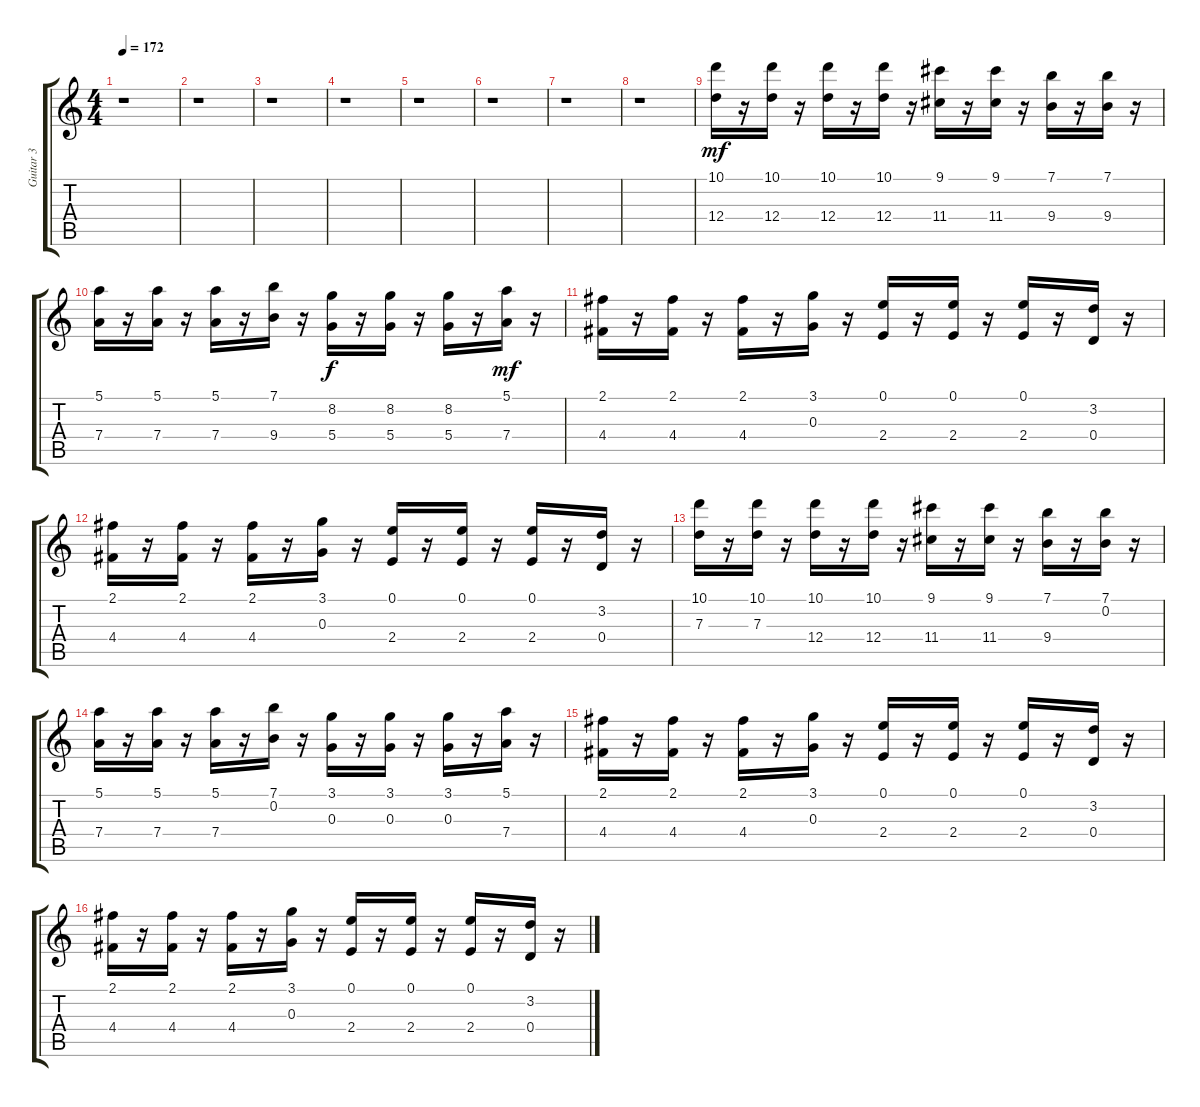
\track ("Guitar 3" "Guitar 3") {instrument distortionguitar}
\staff {score tabs}
\tuning (E4 B3 G3 D3 A2 E2) {hide}
\ts (4 4)
\tempo 172
\clef g2
\ks c
r.1{dy mf} |
r.1 |
r.1 |
r.1 |
r.1 |
r.1 |
r.1 |
r.1 |
(10.1 12.4).16 r.16 (10.1 12.4).16 r.16 (10.1 12.4).16 r.16 (10.1 12.4).16 r.16 (9.1 11.4).16 r.16 (9.1 11.4).16 r.16 (7.1 9.4).16 r.16 (7.1 9.4).16 r.16 |
(5.1 7.4).16 r.16 (5.1 7.4).16 r.16 (5.1 7.4).16 r.16 (7.1 9.4).16 r.16 (8.2 5.4).16{dy f} r.16 (8.2 5.4).16 r.16 (8.2 5.4).16 r.16 (5.1 7.4).16{dy mf} r.16 |
(2.1 4.4).16 r.16 (2.1 4.4).16 r.16 (2.1 4.4).16 r.16 (3.1 0.3).16 r.16 (0.1 2.4).16 r.16 (0.1 2.4).16 r.16 (0.1 2.4).16 r.16 (3.2 0.4).16 r.16 |
(2.1 4.4).16 r.16 (2.1 4.4).16 r.16 (2.1 4.4).16 r.16 (3.1 0.3).16 r.16 (0.1 2.4).16 r.16 (0.1 2.4).16 r.16 (0.1 2.4).16 r.16 (3.2 0.4).16 r.16 |
(10.1 7.3).16 r.16 (10.1 7.3).16 r.16 (10.1 12.4).16 r.16 (10.1 12.4).16 r.16 (9.1 11.4).16 r.16 (9.1 11.4).16 r.16 (7.1 9.4).16 r.16 (7.1 0.2).16 r.16 |
(5.1 7.4).16 r.16 (5.1 7.4).16 r.16 (5.1 7.4).16 r.16 (7.1 0.2).16 r.16 (3.1 0.3).16 r.16 (3.1 0.3).16 r.16 (3.1 0.3).16 r.16 (5.1 7.4).16 r.16 |
(2.1 4.4).16 r.16 (2.1 4.4).16 r.16 (2.1 4.4).16 r.16 (3.1 0.3).16 r.16 (0.1 2.4).16 r.16 (0.1 2.4).16 r.16 (0.1 2.4).16 r.16 (3.2 0.4).16 r.16 |
(2.1 4.4).16 r.16 (2.1 4.4).16 r.16 (2.1 4.4).16 r.16 (3.1 0.3).16 r.16 (0.1 2.4).16 r.16 (0.1 2.4).16 r.16 (0.1 2.4).16 r.16 (3.2 0.4).16 r.16
